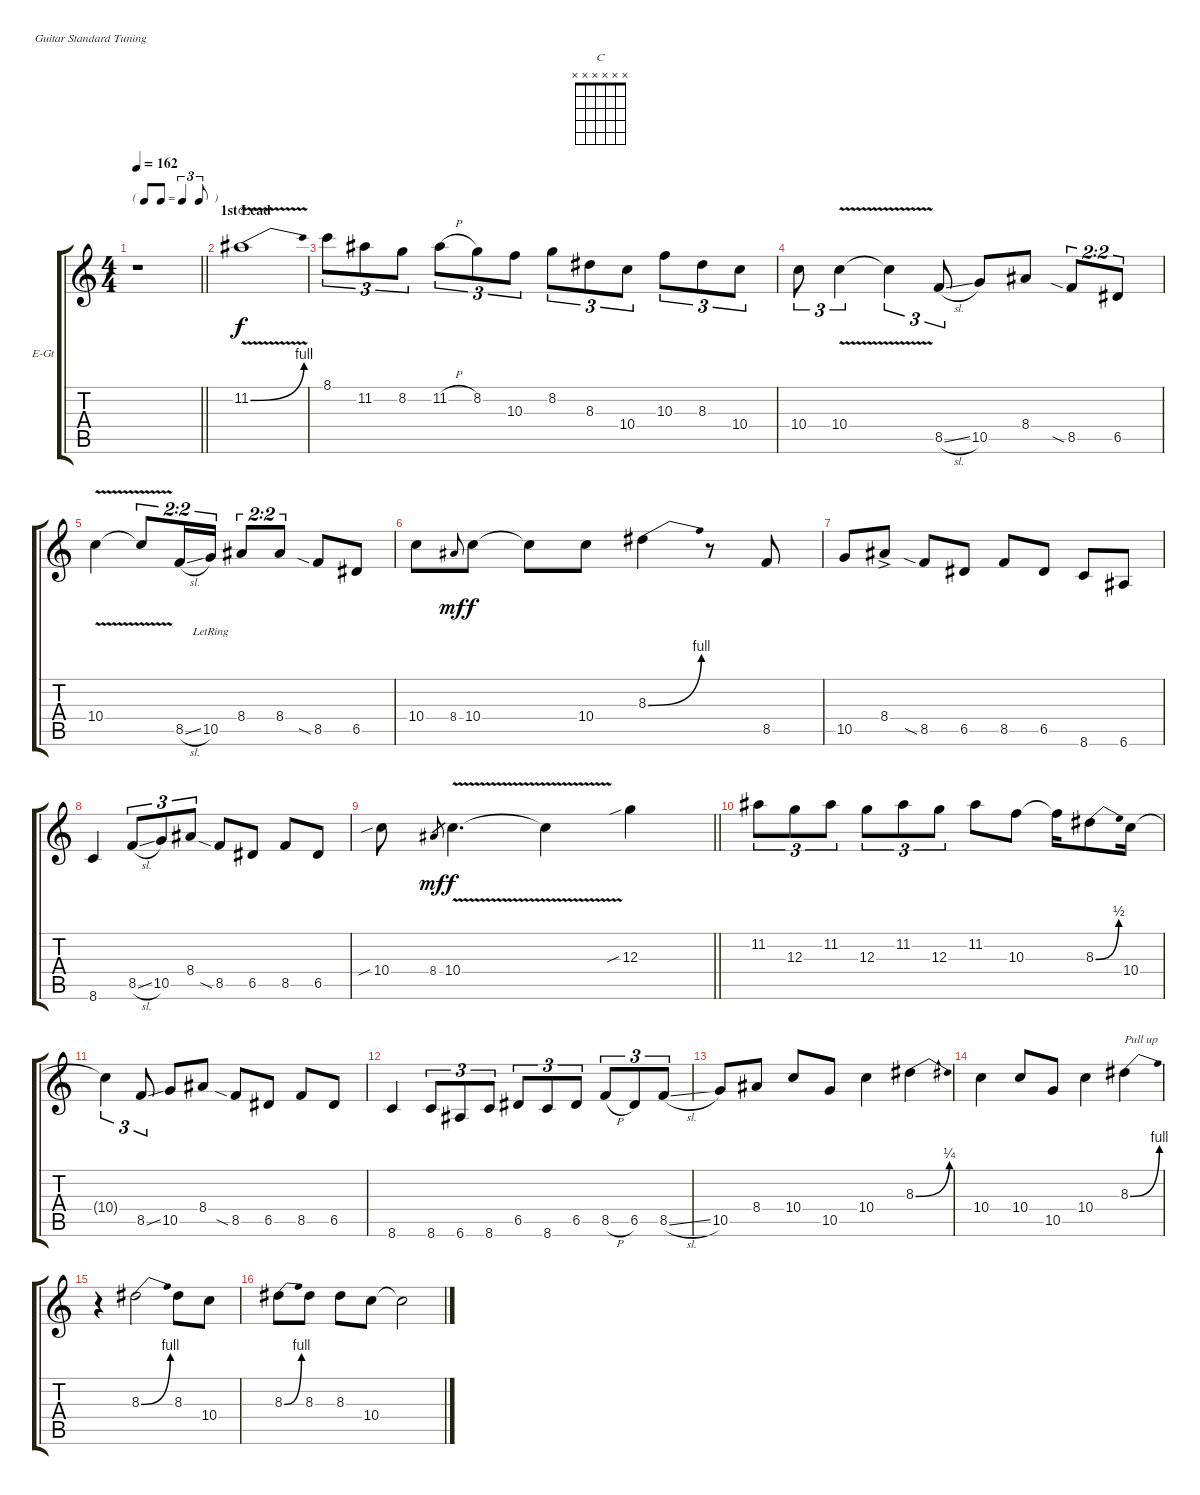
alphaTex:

\bracketExtendMode groupsimilarinstruments
\firstSystemTrackNameOrientation horizontal
\otherSystemsTrackNameOrientation horizontal
\track ("Solo Guitar" "E-Gt") {instrument overdrivenguitar}
\staff {score tabs}
\tuning (E4 B3 G3 D3 A2 E2)
\chord ("C" x x x x x x)
\ts (4 4)
\tf triplet8th
\tempo 162
\clef g2
\barLineRight lightlight
\ks c
r.1{dy f} |
\section ("" "1st Lead")
11.2{be (bend 0 0 16.8 4) v}.1{ch "C"} |
8.1.8{tu (3 2)} 11.2.8{tu (3 2)} 8.2.8{tu (3 2)} 11.2{h}.8{tu (3 2)} 8.2.8{tu (3 2)} 10.3.8{tu (3 2)} 8.2.8{tu (3 2)} 8.3.8{tu (3 2)} 10.4.8{tu (3 2)} 10.3.8{tu (3 2)} 8.3.8{tu (3 2)} 10.4.8{tu (3 2)} |
10.4.8{tu (3 2)} 10.4{v}.4{tu (3 2)} 10.4{t}.4{tu (3 2)} 8.5{sl}.8{tu (3 2)} 10.5.8 8.4.8 8.5{sia}.8{tu (2 2)} 6.5.8{tu (2 2)} |
10.4{v}.4 10.4{t}.8{tu (2 2)} 8.5{sl}.16{tu (2 2)} 10.5{lr}.16{tu (2 2)} 8.4.8{tu (2 2)} 8.4.8{tu (2 2)} 8.5{sia}.8 6.5.8 |
10.4.8 8.4.8{gr onbeat dy mf} 10.4.8{dy f} 10.4{t}.8 10.4.8 8.3{be (bend 43.8 0 55.8 4)}.4 r.8 8.5.8 |
10.5.8 8.4{ac}.8 8.5{sia}.8 6.5.8 8.5.8 6.5.8 8.6.8 6.6.8 |
8.6.4 8.5{sl}.8{tu (3 2)} 10.5.8{tu (3 2)} 8.4.8{tu (3 2)} 8.5{sia}.8 6.5.8 8.5.8 6.5.8 |
\barLineRight lightlight
10.4{sib}.8 8.4.8{gr dy mf} 10.4{v}.4{d dy f} 10.4{v t}.4 12.3{sib}.4 |
11.2.8{tu (3 2)} 12.3.8{tu (3 2)} 11.2.8{tu (3 2)} 12.3.8{tu (3 2)} 11.2.8{tu (3 2)} 12.3.8{tu (3 2)} 11.2.8 10.3.8 10.3{t}.16 8.3{be (bend 10.799999999999999 0 27 2)}.8 10.4.16 |
10.4{t}.4{tu (3 2)} 8.5{ss}.8{tu (3 2)} 10.5.8 8.4.8 8.5{sia}.8 6.5.8 8.5.8 6.5.8 |
8.6.4 8.6.8{tu (3 2)} 6.6.8{tu (3 2)} 8.6.8{tu (3 2)} 6.5.8{tu (3 2)} 8.6.8{tu (3 2)} 6.5.8{tu (3 2)} 8.5{h}.8{tu (3 2)} 6.5.8{tu (3 2)} 8.5{sl}.8{tu (3 2)} |
10.5.8 8.4.8 10.4.8 10.5.8 10.4.4 8.3{be (bend 0 0 60 1)}.4 |
10.4.4 10.4.8 10.5.8 10.4.4 8.3{be (bend 15.6 0 45.6 4)}.4{txt "Pull up"} |
r.4 8.3{be (bend 21.599999999999998 0 43.8 4)}.2 8.3.8 10.4.8 |
8.3{be (bend 16.8 0 43.8 4)}.8 8.3.8 8.3.8 10.4.8 10.4{t}.2
